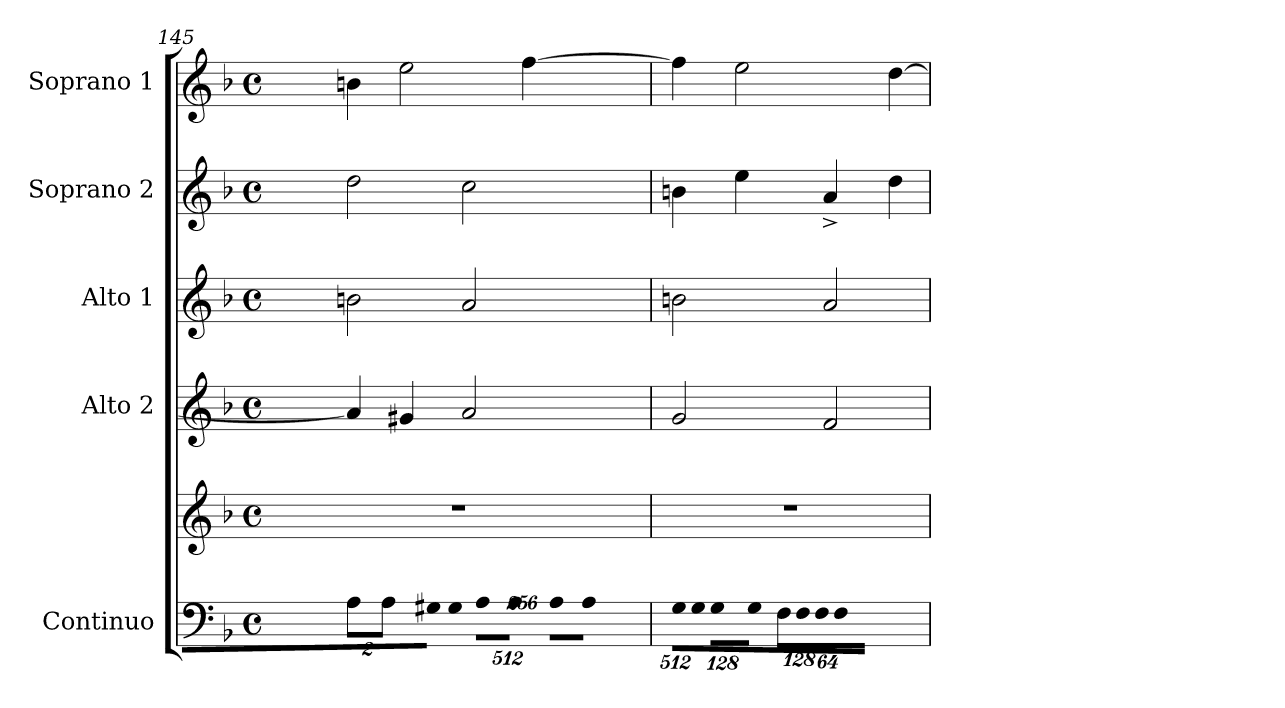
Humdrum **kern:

**kern	**kern	**kern	**kern	**kern	**kern
*part5	*part5	*part4	*part3	*part2	*part1
*staff6	*staff5	*staff4	*staff3	*staff2	*staff1
*I"Continuo	*	*I"Alto 2	*I"Alto 1	*I"Soprano 2	*I"Soprano 1
*	*	*I'A. 2	*I'A. 1	*I'S. 2	*I'S. 1
*clefF4	*clefG2	*clefG2	*clefG2	*clefG2	*clefG2
*k[b-]	*k[b-]	*k[b-]	*k[b-]	*k[b-]	*k[b-]
*F:	*F:	*F:	*F:	*F:	*F:
*M4/4	*M4/4	*M4/4	*M4/4	*M4/4	*M4/4
*met(c)	*met(c)	*met(c)	*met(c)	*met(c)	*met(c)
*Xbrackettup	*	*	*	*	*
=145	=145	=145	=145	=145	=145
16%3A\L	1r	4a/]	2bn\	2dd\	4bn\
16%3A\J	.	.	.	.	.
.	.	4g#X/	.	.	2ee\
!LO:N:vis=8	!	!	!	!	!
4096%341G#X\L	.	.	.	.	.
!LO:N:vis=8	!	!	!	!	!
2048%171G#\J	.	.	.	.	.
.	.	2a/	2a/	2cc\	.
!LO:N:vis=8	!	!	!	!	!
4096%341A\L	.	.	.	.	.
!LO:N:vis=8	!	!	!	!	!
4096%341A\J	.	.	.	.	.
!LO:N:vis=8	!	!	!	!	!
1024%57A\L	.	.	.	.	.
.	.	.	.	.	[>4ff\
!LO:N:vis=8	!	!	!	!	!
4096%227A\J	.	.	.	.	.
8ryy	.	.	.	.	.
32ryy	.	.	.	.	.
64ryy	.	.	.	.	.
128ryy	.	.	.	.	.
1024ryy	.	.	.	.	.
=146	=146	=146	=146	=146	=146
!LO:N:vis=8	!	!	!	!	!
4096%293G\L	1r	2g/	2bn\	4bn\	4ff\]
!LO:N:vis=8	!	!	!	!	!
1024%73G\J	.	.	.	.	.
!LO:N:vis=8	!	!	!	!	!
4096%195G\L	.	.	.	.	.
!LO:N:vis=8	!	!	!	!	!
4096%195G\J	.	.	.	.	.
!LO:N:vis=8	!	!	!	!	!
64..F\L	.	.	.	.	.
.	.	.	.	4ee\	2ee\
!LO:N:vis=8	!	!	!	!	!
4096%111F\J	.	.	.	.	.
!LO:N:vis=8	!	!	!	!	!
2048%37F\L	.	.	.	.	.
!LO:N:vis=8	!	!	!	!	!
4096%75F\J	.	.	.	.	.
4096%2749ryy	.	.	.	.	.
.	.	2f/	2a/	4a^</	.
.	.	.	.	4dd\	[>4dd\
=	=	=	=	=	=
*-	*-	*-	*-	*-	*-
